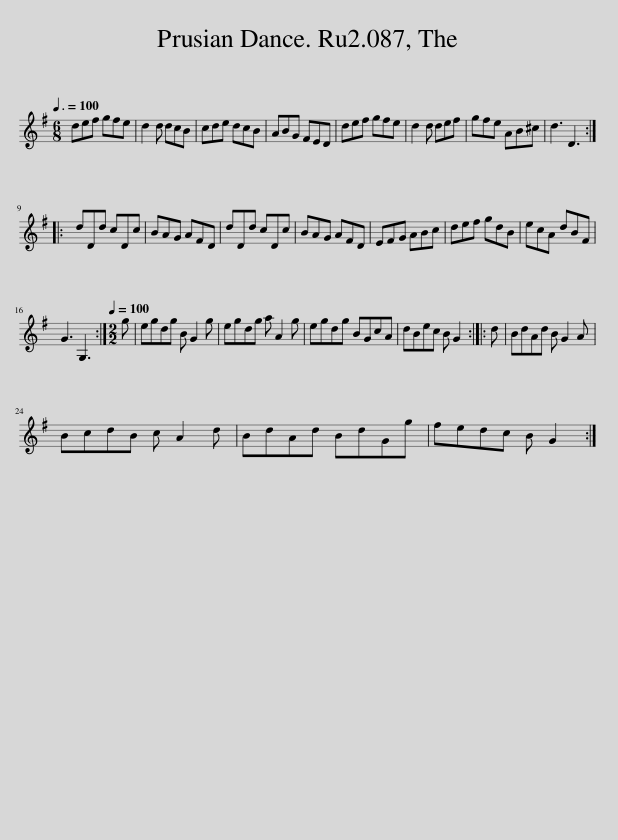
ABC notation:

X:1
L:1/8
Q:3/8=100
M:6/8
I:linebreak $
K:G
V:1 treble
V:1
 def gfe | d2 d dcB | cde dcB | ABG FED | def gfe | %5
 d2 d def | gfe AB^c | d3 D3 ::$ dDd cDc | BAG AFD | %10
 dDd cDc | BAG AFD | EFG ABc | def gdB | ecA dBF |$ %15
 G3 G,3 :|[M:2/2][Q:1/4=100] g | egdg B G2 g | egdg a A2 g | egdg BGcA | %20
 dBec B G2 :: d | BdAd B G2 A |$ BcdB c A2 d | BdAd BdGg | %25
 fedc B G2 :| %26
